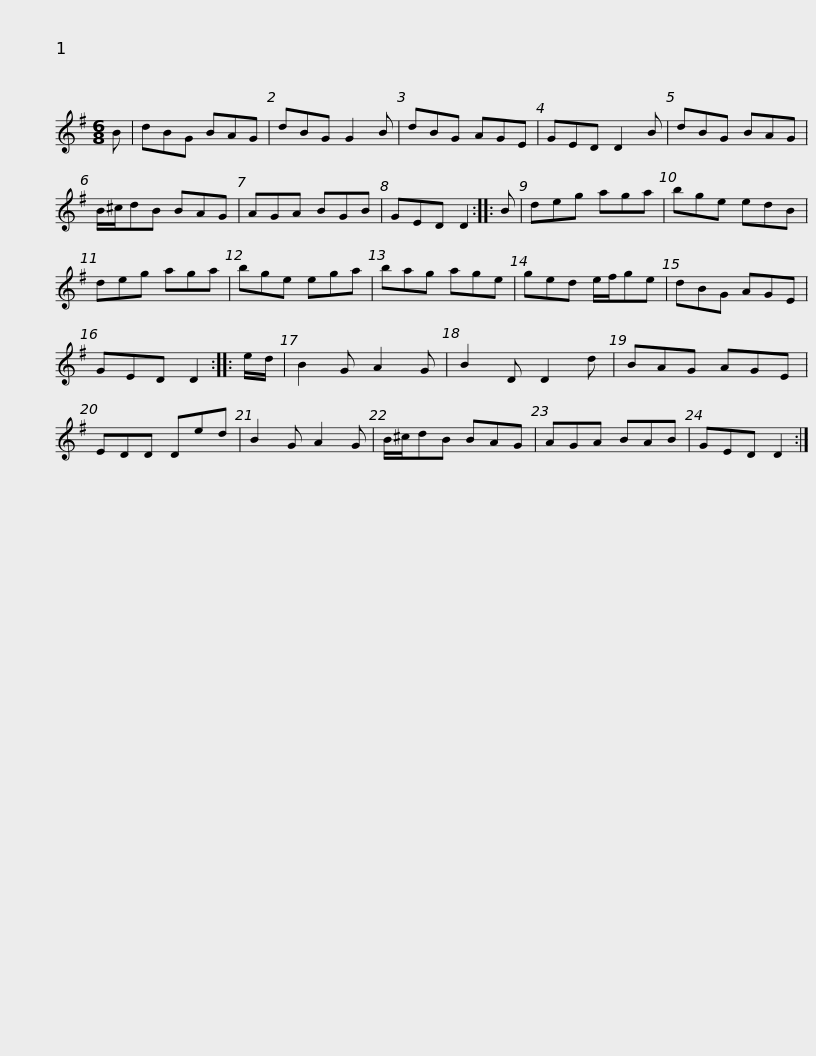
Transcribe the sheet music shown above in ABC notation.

X:1
L:1/8
M:6/8
I:linebreak $
K:G
V:1 treble
V:1
 B | dBG BAG | dBG G2 B | dBG AGE | GED D2 B | %5
 dBG BAG | B/^c/dB BAG | AGA BGB |$ GED D2 :: B | %10
 deg aga | bge edB | deg aga | bge ega | bag age |$ %15
 ged e/f/ge | dBG AGE | GED D2 :: e/d/ | B2 G A2 G | %20
 B2 D D2 d | BAG AGE | EDD Ded |$ B2 G A2 G | B/^c/dB BAG | %25
 AGA BAB | GED D2 :| %27
